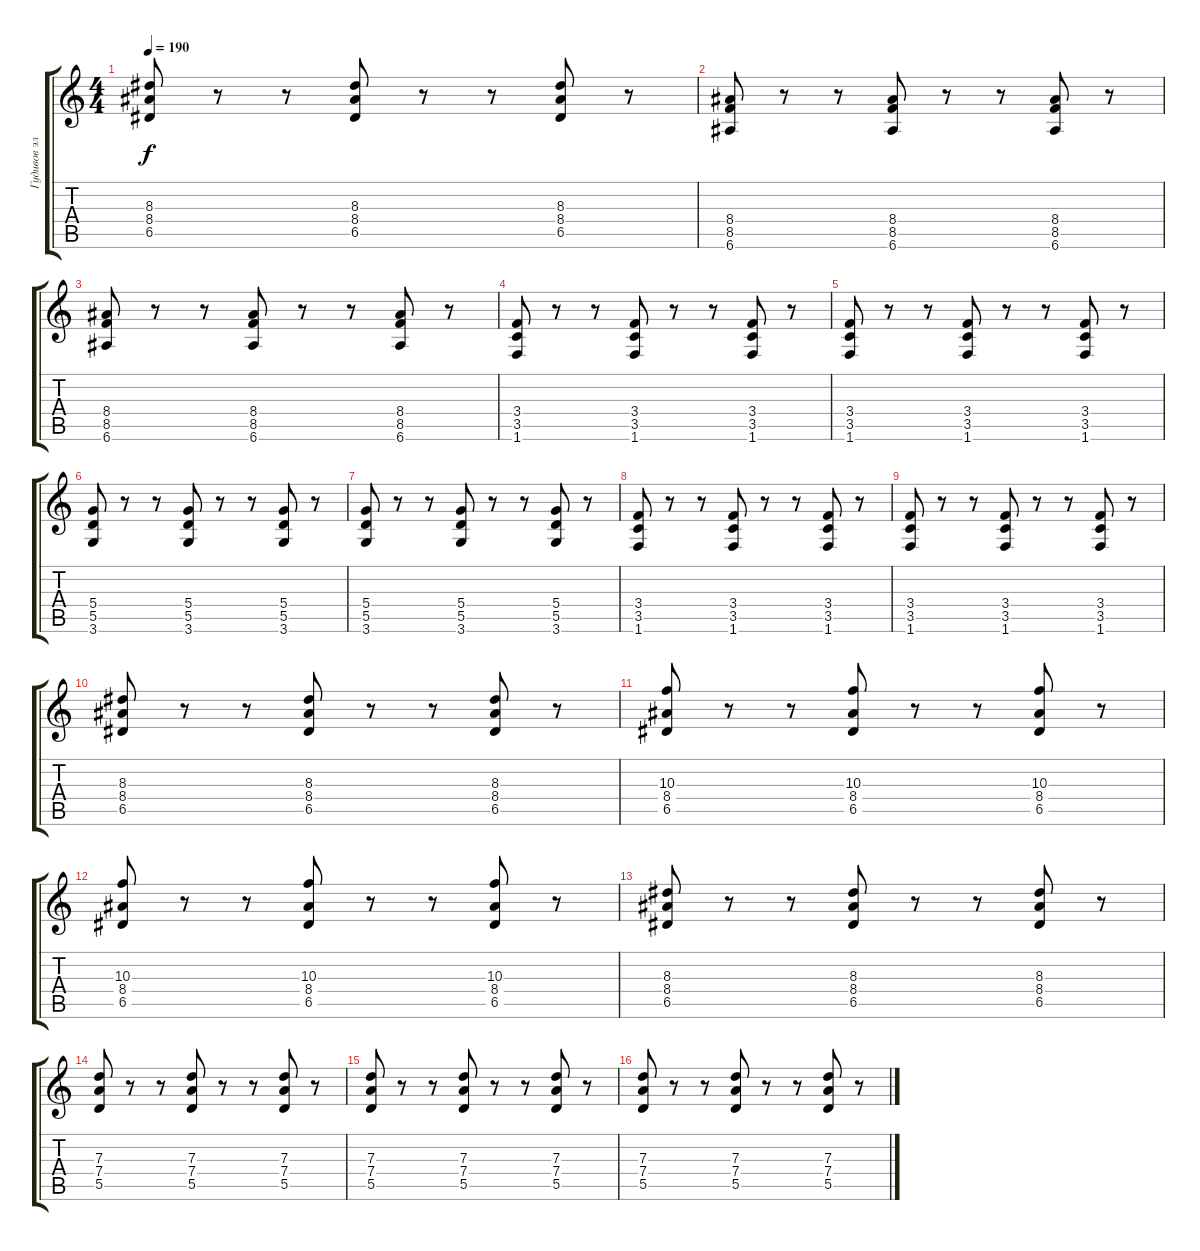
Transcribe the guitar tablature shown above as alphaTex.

\track ("Гудивов электро" "Гудивов эл") {instrument distortionguitar}
\staff {score tabs}
\tuning (E4 B3 G3 D3 A2 E2) {hide}
\ts (4 4)
\tempo 190
\clef g2
\ks c
(8.3 8.4 6.5).8{dy f} r.8 r.8 (8.3 8.4 6.5).8 r.8 r.8 (8.3 8.4 6.5).8 r.8 |
(8.4 8.5 6.6).8 r.8 r.8 (8.4 8.5 6.6).8 r.8 r.8 (8.4 8.5 6.6).8 r.8 |
(8.4 8.5 6.6).8 r.8 r.8 (8.4 8.5 6.6).8 r.8 r.8 (8.4 8.5 6.6).8 r.8 |
(3.4 3.5 1.6).8 r.8 r.8 (3.4 3.5 1.6).8 r.8 r.8 (3.4 3.5 1.6).8 r.8 |
(3.4 3.5 1.6).8 r.8 r.8 (3.4 3.5 1.6).8 r.8 r.8 (3.4 3.5 1.6).8 r.8 |
(5.4 5.5 3.6).8 r.8 r.8 (5.4 5.5 3.6).8 r.8 r.8 (5.4 5.5 3.6).8 r.8 |
(5.4 5.5 3.6).8 r.8 r.8 (5.4 5.5 3.6).8 r.8 r.8 (5.4 5.5 3.6).8 r.8 |
(3.4 3.5 1.6).8 r.8 r.8 (3.4 3.5 1.6).8 r.8 r.8 (3.4 3.5 1.6).8 r.8 |
(3.4 3.5 1.6).8 r.8 r.8 (3.4 3.5 1.6).8 r.8 r.8 (3.4 3.5 1.6).8 r.8 |
(8.3 8.4 6.5).8 r.8 r.8 (8.3 8.4 6.5).8 r.8 r.8 (8.3 8.4 6.5).8 r.8 |
(10.3 8.4 6.5).8 r.8 r.8 (10.3 8.4 6.5).8 r.8 r.8 (10.3 8.4 6.5).8 r.8 |
(10.3 8.4 6.5).8 r.8 r.8 (10.3 8.4 6.5).8 r.8 r.8 (10.3 8.4 6.5).8 r.8 |
(8.3 8.4 6.5).8 r.8 r.8 (8.3 8.4 6.5).8 r.8 r.8 (8.3 8.4 6.5).8 r.8 |
(7.3 7.4 5.5).8 r.8 r.8 (7.3 7.4 5.5).8 r.8 r.8 (7.3 7.4 5.5).8 r.8 |
(7.3 7.4 5.5).8 r.8 r.8 (7.3 7.4 5.5).8 r.8 r.8 (7.3 7.4 5.5).8 r.8 |
(7.3 7.4 5.5).8 r.8 r.8 (7.3 7.4 5.5).8 r.8 r.8 (7.3 7.4 5.5).8 r.8
